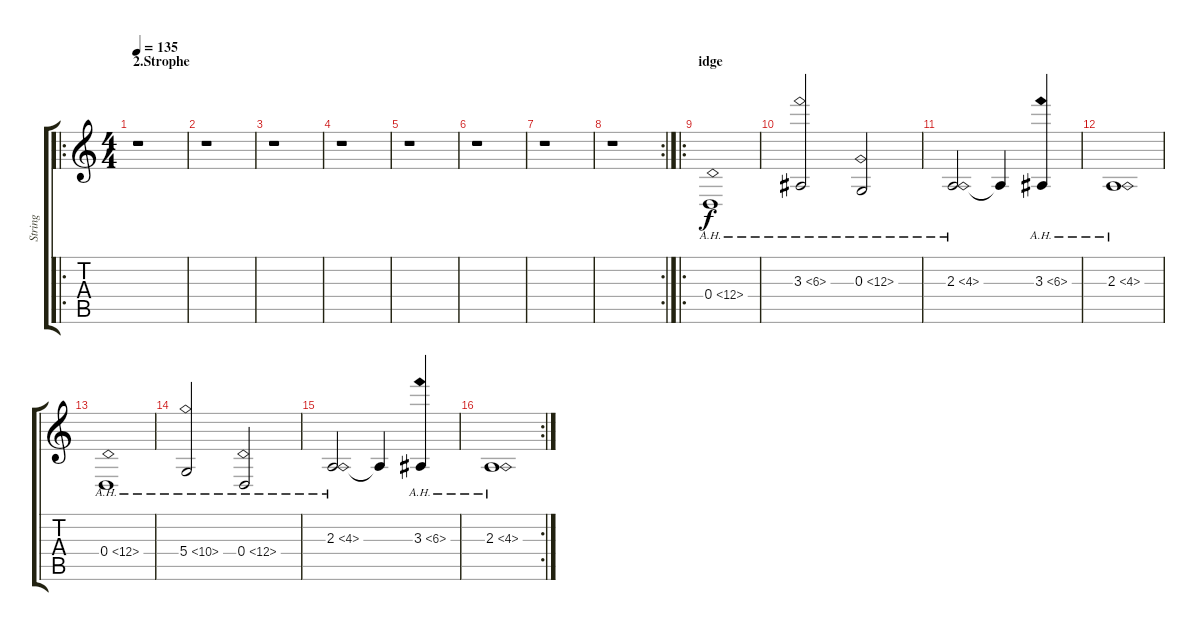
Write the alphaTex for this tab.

\track ("String" "String") {instrument tremolostrings}
\staff {score tabs}
\tuning (E4 B3 G3 D3 A2 E2) {hide}
\ro
\ts (4 4)
\section ("" "2.Strophe")
\tempo 135
\clef g2
\ks c
r.1{dy f} |
r.1 |
r.1 |
r.1 |
r.1 |
r.1 |
r.1 |
\rc 2
r.1 |
\ro
\section ("" "idge")
0.4{ah 12}.1 |
3.3{ah 3}.2 0.3{ah 12}.2 |
2.3{ah 2}.2 2.3{t}.4 3.3{ah 3}.4 |
2.3{ah 2}.1 |
0.4{ah 12}.1 |
5.4{ah 5}.2 0.4{ah 12}.2 |
2.3{ah 2}.2 2.3{t}.4 3.3{ah 3}.4 |
\rc 2
2.3{ah 2}.1
